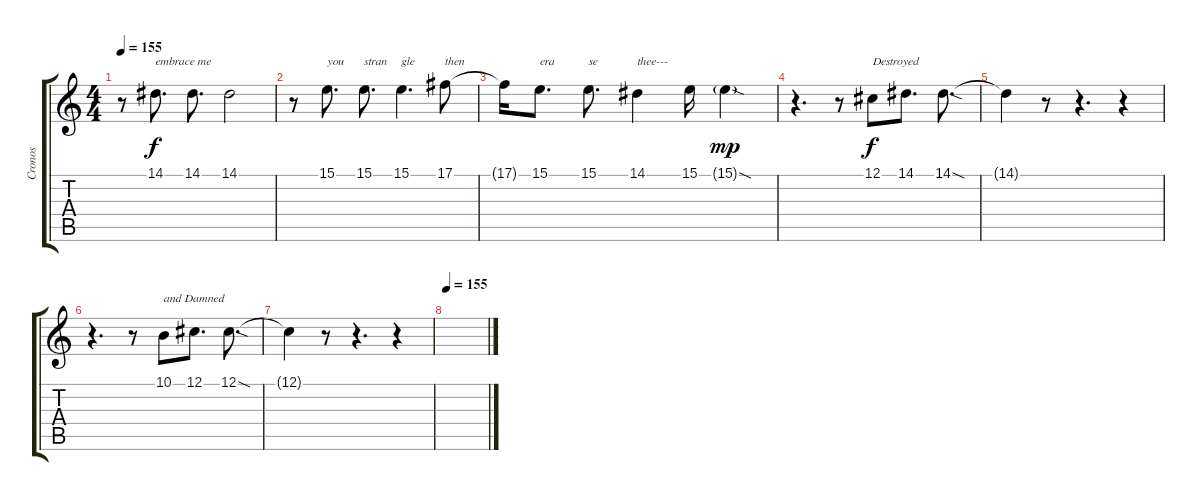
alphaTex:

\track ("Cronos" "Cronos") {instrument lead6voice}
\staff {score tabs}
\tuning (Db4 Ab3 E3 B2 Gb2 Db2) {hide}
\ts (4 4)
\tempo 155
\clef g2
\ks c
r.8{dy f} 14.1.8{d txt "embrace me"} 14.1.8{d} 14.1.2 |
r.8 15.1.8{d txt "you"} 15.1.8{d txt "stran"} 15.1.4{d txt "gle"} 17.1.8{txt "then"} |
17.1{t}.16 15.1.8{d txt "era"} 15.1.8{d txt "se"} 14.1.4{txt "thee---"} 15.1.16 15.1{sod g}.4{dy mp} |
r.4{d} r.8 12.1.8{txt "Destroyed" dy f} 14.1.8{d} 14.1{sod}.8{d} |
14.1{t}.4 r.8 r.4{d} r.4 |
r.4{d} r.8 10.1.8{txt "and Damned"} 12.1.8{d} 12.1{sod}.8{d} |
12.1{t}.4 r.8 r.4{d} r.4 |
\tempo 155
